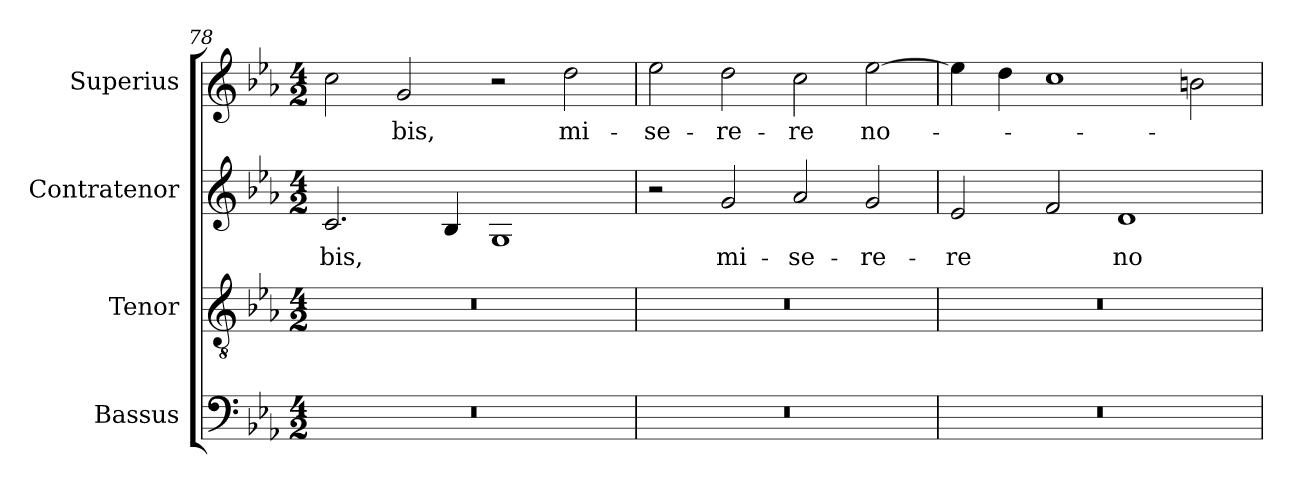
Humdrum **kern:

**kern	**kern	**kern	**text	**kern	**text
*part4	*part3	*part2	*part2	*part1	*part1
*staff4	*staff3	*staff2	*staff2	*staff1	*staff1
*I"Bassus	*I"Tenor	*I"Contratenor	*	*I"Superius	*
*I'B.	*I'T.	*	*	*	*
*clefF4	*clefGv2	*clefG2	*	*clefG2	*
*	*ITrd7c12	*ITrd7c12	*	*	*
*k[b-e-a-]	*k[b-e-a-]	*k[b-e-a-]	*	*k[b-e-a-]	*
*E-:	*E-:	*E-:	*	*E-:	*
*M4/2	*M4/2	*M4/2	*	*M4/2	*
=78	=78	=78	=78	=78	=78
!LO:N:vis=1	!LO:N:vis=1	!	!	!	!
!	!	!	!LO:LY:b:color=#000000	!	!
0r	0r	2.Ci/	-bis,	2cci\	.
!	!	!	!	!	!LO:LY:b:color=#000000
.	.	.	.	2gi/	-bis,
.	.	4BB-i/	.	.	.
.	.	1GGi	.	2r	.
!	!	!	!	!	!LO:LY:b:color=#000000
.	.	.	.	2ddi\	mi-
=79	=79	=79	=79	=79	=79
!LO:N:vis=1	!LO:N:vis=1	!	!	!	!
!	!	!	!	!	!LO:LY:b:color=#000000
0r	0r	2r	.	2ee-i\	-se-
!	!	!	!LO:LY:b:color=#000000	!	!
!	!	!	!	!	!LO:LY:b:color=#000000
.	.	2Gi/	mi-	2ddi\	-re-
!	!	!	!LO:LY:b:color=#000000	!	!
!	!	!	!	!	!LO:LY:b:color=#000000
.	.	2A-i/	-se-	2cci\	-re
!	!	!	!LO:LY:b:color=#000000	!	!
!	!	!	!	!	!LO:LY:b:color=#000000
.	.	2Gi/	-re-	[>2ee-i\	no-
=80	=80	=80	=80	=80	=80
!LO:N:vis=1	!LO:N:vis=1	!	!	!	!
!	!	!	!LO:LY:b:color=#000000	!	!
0r	0r	2E-i/	-re	4ee-i\]	.
.	.	.	.	4ddi\	.
.	.	2Fi/	.	1cci	.
!	!	!	!LO:LY:b:color=#000000	!	!
.	.	1Di	no-	.	.
.	.	.	.	2bi\	.
=	=	=	=	=	=
*-	*-	*-	*-	*-	*-
